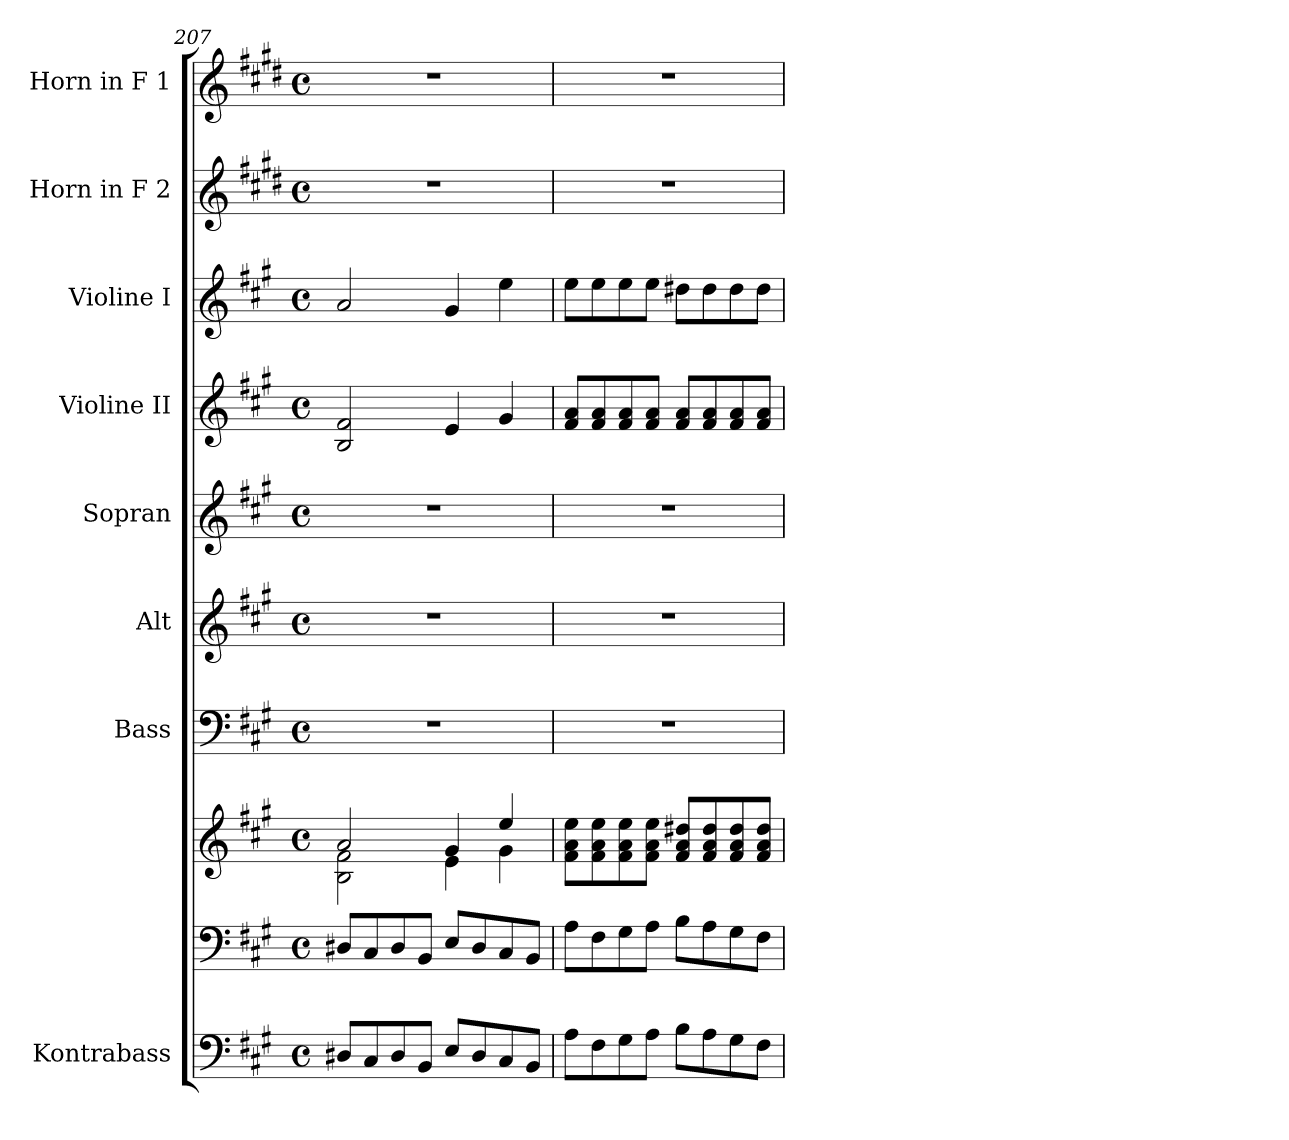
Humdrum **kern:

**kern	**kern	**kern	**kern	**kern	**kern	**kern	**kern	**kern	**kern
*part9	*part8	*part8	*part7	*part6	*part5	*part4	*part3	*part2	*part1
*staff10	*staff9	*staff8	*staff7	*staff6	*staff5	*staff4	*staff3	*staff2	*staff1
*I"Kontrabass	*	*	*I"Bass	*I"Alt	*I"Sopran	*I"Violine II	*I"Violine I	*I"Horn in F 2	*I"Horn in F 1
*I'Kb.	*	*	*I'B.	*I'A.	*I'S.	*I'Vl. II	*I'Vl. I	*	*
*clefF4	*clefF4	*clefG2	*clefF4	*clefG2	*clefG2	*clefG2	*clefG2	*clefG2	*clefG2
*ITrd7c12	*	*	*	*	*	*	*	*ITrd4c7	*ITrd4c7
*k[f#c#g#]	*k[f#c#g#]	*k[f#c#g#]	*k[f#c#g#]	*k[f#c#g#]	*k[f#c#g#]	*k[f#c#g#]	*k[f#c#g#]	*k[f#c#g#]	*k[f#c#g#]
*A:	*A:	*A:	*A:	*A:	*A:	*A:	*A:	*A:	*A:
*M4/4	*M4/4	*M4/4	*M4/4	*M4/4	*M4/4	*M4/4	*M4/4	*M4/4	*M4/4
*met(c)	*met(c)	*met(c)	*met(c)	*met(c)	*met(c)	*met(c)	*met(c)	*met(c)	*met(c)
=207	=207	=207	=207	=207	=207	=207	=207	=207	=207
*	*	*^	*	*	*	*	*	*	*
8DD#X/L	8D#X/L	2a/	2B\ 2f#\	1r	1r	1r	2B/ 2f#/	2a/	1r	1r
8CC#/	8C#/	.	.	.	.	.	.	.	.	.
8DD#/	8D#/	.	.	.	.	.	.	.	.	.
8BBB/J	8BB/J	.	.	.	.	.	.	.	.	.
8EE/L	8E/L	4g#/	4e\	.	.	.	4e/	4g#/	.	.
8DD#/	8D#/	.	.	.	.	.	.	.	.	.
8CC#/	8C#/	4ee/	4g#\	.	.	.	4g#/	4ee\	.	.
8BBB/J	8BB/J	.	.	.	.	.	.	.	.	.
*	*	*v	*v	*	*	*	*	*	*	*
!!LO:PB:g=z
=208	=208	=208	=208	=208	=208	=208	=208	=208	=208
8AA\L	8A\L	8f#\ 8a\ 8ee\L	1r	1r	1r	8f#/ 8a/L	8ee\L	1r	1r
8FF#\	8F#\	8f#\ 8a\ 8ee\	.	.	.	8f#/ 8a/	8ee\	.	.
8GG#\	8G#\	8f#\ 8a\ 8ee\	.	.	.	8f#/ 8a/	8ee\	.	.
8AA\J	8A\J	8f#\ 8a\ 8ee\J	.	.	.	8f#/ 8a/J	8ee\J	.	.
8BB\L	8B\L	8f#/ 8a/ 8dd#X/L	.	.	.	8f#/ 8a/L	8dd#X\L	.	.
8AA\	8A\	8f#/ 8a/ 8dd#/	.	.	.	8f#/ 8a/	8dd#\	.	.
8GG#\	8G#\	8f#/ 8a/ 8dd#/	.	.	.	8f#/ 8a/	8dd#\	.	.
8FF#\J	8F#\J	8f#/ 8a/ 8dd#/J	.	.	.	8f#/ 8a/J	8dd#\J	.	.
=	=	=	=	=	=	=	=	=	=
*-	*-	*-	*-	*-	*-	*-	*-	*-	*-
